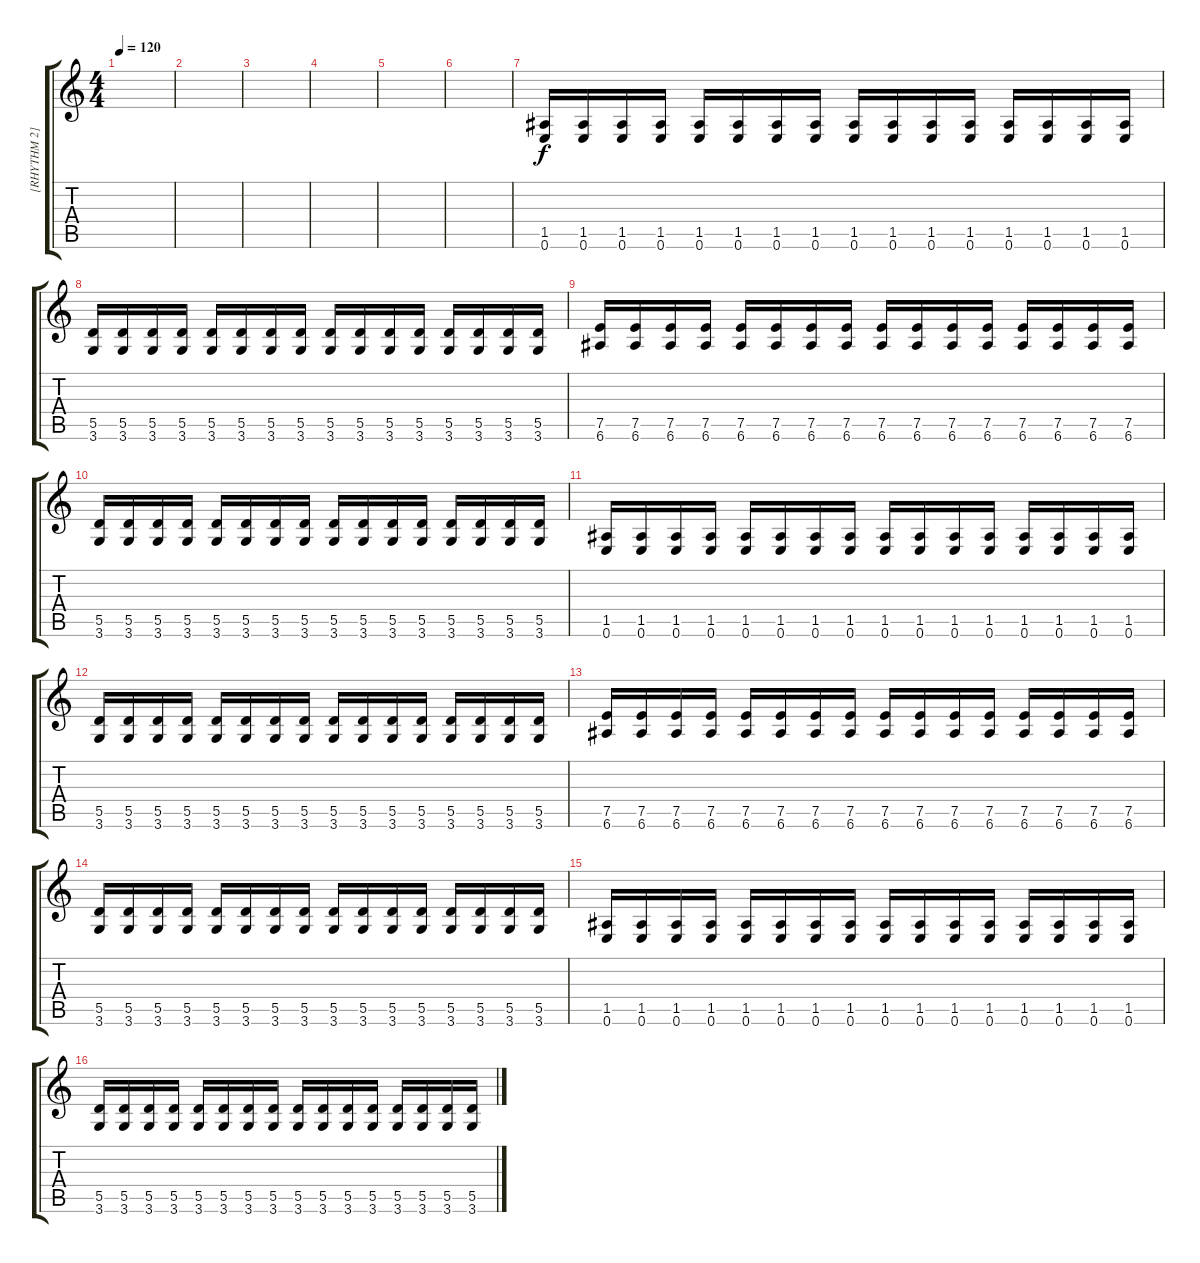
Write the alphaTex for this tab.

\track ("[RHYTHM 2]" "[RHYTHM 2]") {instrument electricguitarmuted}
\staff {score tabs}
\tuning (E4 B3 G3 D3 A2 E2) {hide}
\ts (4 4)
\tempo 120
\clef g2
\ks c
|
|
|
|
|
|
(1.5 0.6).16 (1.5 0.6).16 (1.5 0.6).16 (1.5 0.6).16 (1.5 0.6).16 (1.5 0.6).16 (1.5 0.6).16 (1.5 0.6).16 (1.5 0.6).16 (1.5 0.6).16 (1.5 0.6).16 (1.5 0.6).16 (1.5 0.6).16 (1.5 0.6).16 (1.5 0.6).16 (1.5 0.6).16 |
(5.5 3.6).16 (5.5 3.6).16 (5.5 3.6).16 (5.5 3.6).16 (5.5 3.6).16 (5.5 3.6).16 (5.5 3.6).16 (5.5 3.6).16 (5.5 3.6).16 (5.5 3.6).16 (5.5 3.6).16 (5.5 3.6).16 (5.5 3.6).16 (5.5 3.6).16 (5.5 3.6).16 (5.5 3.6).16 |
(7.5 6.6).16 (7.5 6.6).16 (7.5 6.6).16 (7.5 6.6).16 (7.5 6.6).16 (7.5 6.6).16 (7.5 6.6).16 (7.5 6.6).16 (7.5 6.6).16 (7.5 6.6).16 (7.5 6.6).16 (7.5 6.6).16 (7.5 6.6).16 (7.5 6.6).16 (7.5 6.6).16 (7.5 6.6).16 |
(5.5 3.6).16 (5.5 3.6).16 (5.5 3.6).16 (5.5 3.6).16 (5.5 3.6).16 (5.5 3.6).16 (5.5 3.6).16 (5.5 3.6).16 (5.5 3.6).16 (5.5 3.6).16 (5.5 3.6).16 (5.5 3.6).16 (5.5 3.6).16 (5.5 3.6).16 (5.5 3.6).16 (5.5 3.6).16 |
(1.5 0.6).16 (1.5 0.6).16 (1.5 0.6).16 (1.5 0.6).16 (1.5 0.6).16 (1.5 0.6).16 (1.5 0.6).16 (1.5 0.6).16 (1.5 0.6).16 (1.5 0.6).16 (1.5 0.6).16 (1.5 0.6).16 (1.5 0.6).16 (1.5 0.6).16 (1.5 0.6).16 (1.5 0.6).16 |
(5.5 3.6).16 (5.5 3.6).16 (5.5 3.6).16 (5.5 3.6).16 (5.5 3.6).16 (5.5 3.6).16 (5.5 3.6).16 (5.5 3.6).16 (5.5 3.6).16 (5.5 3.6).16 (5.5 3.6).16 (5.5 3.6).16 (5.5 3.6).16 (5.5 3.6).16 (5.5 3.6).16 (5.5 3.6).16 |
(7.5 6.6).16 (7.5 6.6).16 (7.5 6.6).16 (7.5 6.6).16 (7.5 6.6).16 (7.5 6.6).16 (7.5 6.6).16 (7.5 6.6).16 (7.5 6.6).16 (7.5 6.6).16 (7.5 6.6).16 (7.5 6.6).16 (7.5 6.6).16 (7.5 6.6).16 (7.5 6.6).16 (7.5 6.6).16 |
(5.5 3.6).16 (5.5 3.6).16 (5.5 3.6).16 (5.5 3.6).16 (5.5 3.6).16 (5.5 3.6).16 (5.5 3.6).16 (5.5 3.6).16 (5.5 3.6).16 (5.5 3.6).16 (5.5 3.6).16 (5.5 3.6).16 (5.5 3.6).16 (5.5 3.6).16 (5.5 3.6).16 (5.5 3.6).16 |
(1.5 0.6).16 (1.5 0.6).16 (1.5 0.6).16 (1.5 0.6).16 (1.5 0.6).16 (1.5 0.6).16 (1.5 0.6).16 (1.5 0.6).16 (1.5 0.6).16 (1.5 0.6).16 (1.5 0.6).16 (1.5 0.6).16 (1.5 0.6).16 (1.5 0.6).16 (1.5 0.6).16 (1.5 0.6).16 |
(5.5 3.6).16 (5.5 3.6).16 (5.5 3.6).16 (5.5 3.6).16 (5.5 3.6).16 (5.5 3.6).16 (5.5 3.6).16 (5.5 3.6).16 (5.5 3.6).16 (5.5 3.6).16 (5.5 3.6).16 (5.5 3.6).16 (5.5 3.6).16 (5.5 3.6).16 (5.5 3.6).16 (5.5 3.6).16
